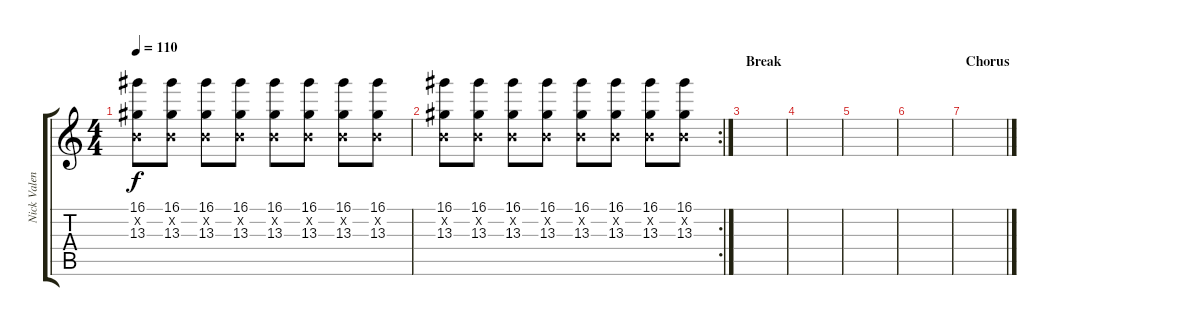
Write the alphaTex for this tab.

\track ("Nick Valensi Lead Guitar" "Nick Valen") {instrument distortionguitar}
\staff {score tabs}
\tuning (E4 B3 G3 D3 A2 E2) {hide}
\ts (4 4)
\tempo 110
\clef g2
\ks c
(16.1 0.2{x} 13.3).8{dy f} (16.1 0.2{x} 13.3).8 (16.1 0.2{x} 13.3).8 (16.1 0.2{x} 13.3).8 (16.1 0.2{x} 13.3).8 (16.1 0.2{x} 13.3).8 (16.1 0.2{x} 13.3).8 (16.1 0.2{x} 13.3).8 |
\rc 2
(16.1 0.2{x} 13.3).8 (16.1 0.2{x} 13.3).8 (16.1 0.2{x} 13.3).8 (16.1 0.2{x} 13.3).8 (16.1 0.2{x} 13.3).8 (16.1 0.2{x} 13.3).8 (16.1 0.2{x} 13.3).8 (16.1 0.2{x} 13.3).8 |
\section ("" "Break")
|
|
|
|
\section ("" "Chorus")
